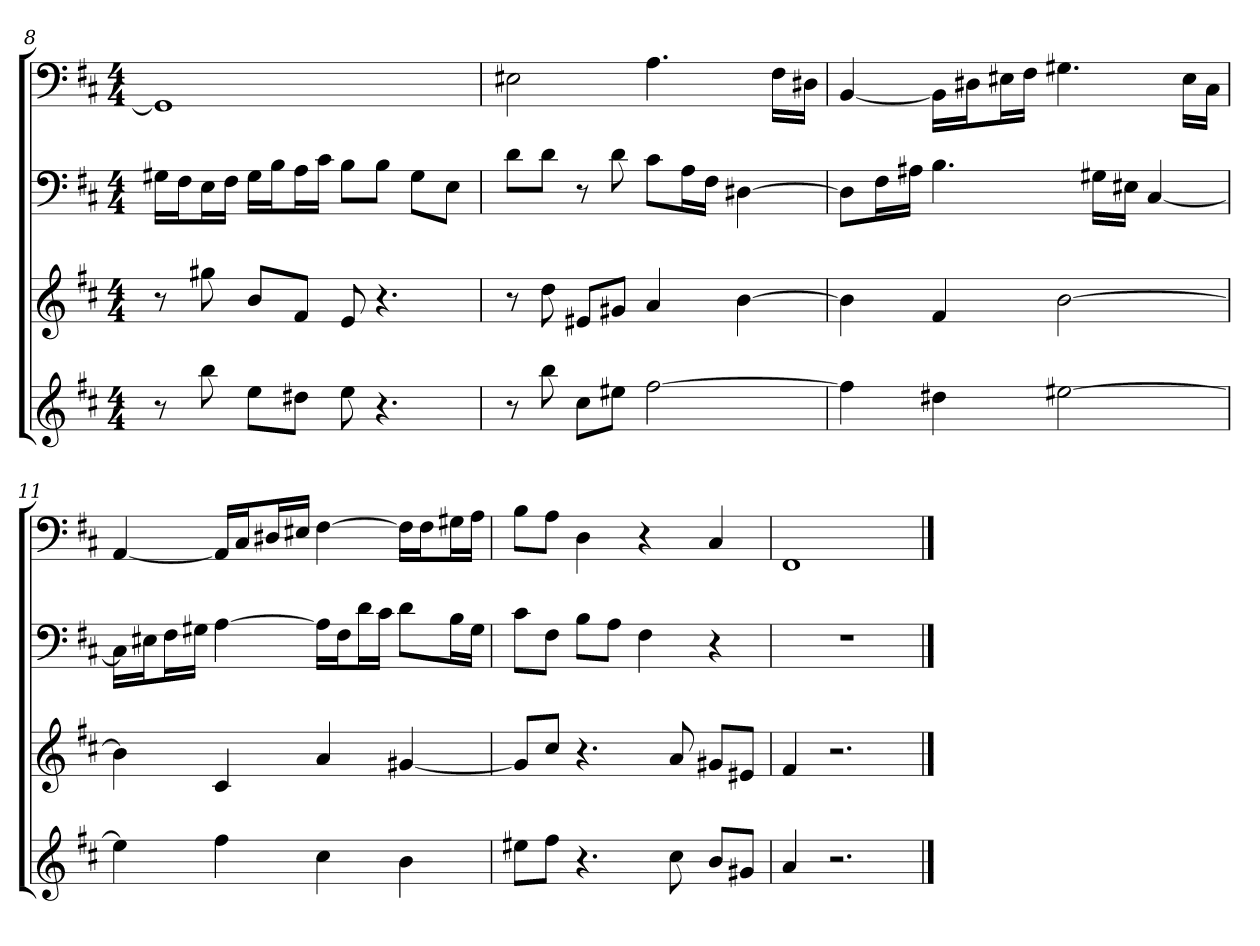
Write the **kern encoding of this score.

**kern	**kern	**kern	**kern
*part4	*part3	*part2	*part1
*staff4	*staff3	*staff2	*staff1
*	*	*clefF4	*clefF4
*k[f#c#]	*k[f#c#]	*k[f#c#]	*k[f#c#]
*b:	*b:	*b:	*b:
*M4/4	*M4/4	*M4/4	*M4/4
=8	=8	=8	=8
8r	8r	16G#X\LL	1GG#]
.	.	16F#\J	.
8bb	8gg#X	16E\L	.
.	.	16F#\JJ	.
8eeL	8bL	16G#\LL	.
.	.	16B\J	.
8dd#XJ	8f#J	16A\L	.
.	.	16c#\JJ	.
8ee	8e	8B\L	.
4.r	4.r	8B\J	.
.	.	8G#\L	.
.	.	8E\J	.
=9	=9	=9	=9
8r	8r	8d\L	2E#X
8bb	8dd	8d\J	.
8cc#L	8e#XL	8r	.
8ee#XJ	8g#XJ	8d	.
[2ff#	4a	8c#\L	4.A
.	.	16A\L	.
.	.	16F#\JJ	.
.	[4b	[4D#X	.
.	.	.	16F#\LL
.	.	.	16D#X\JJ
=10	=10	=10	=10
4ff#]	4b]	8D#\L]	[4BB
.	.	16F#\L	.
.	.	16A#X\JJ	.
4dd#X	4f#	4.B	16BB\LL]
.	.	.	16D#X\J
.	.	.	16E#X\L
.	.	.	16F#\JJ
[2ee#X	[2b	.	4.G#X
.	.	16G#X\LL	.
.	.	16E#X\JJ	.
.	.	[4C#	.
.	.	.	16E#\LL
.	.	.	16C#\JJ
=11	=11	=11	=11
4ee#]	4b]	16C#\LL]	[4AA
.	.	16E#X\J	.
.	.	16F#\L	.
.	.	16G#X\JJ	.
4ff#	4c#	[4A	16AA/LL]
.	.	.	16C#/J
.	.	.	16D#X/L
.	.	.	16E#X/JJ
4cc#	4a	16A\LL]	[4F#
.	.	16F#\J	.
.	.	16d\L	.
.	.	16c#\JJ	.
4b	[4g#X	8d\L	16F#\LL]
.	.	.	16F#\J
.	.	16B\L	16G#X\L
.	.	16G#\JJ	16A\JJ
=12	=12	=12	=12
8ee#XL	8g#L]	8c#\L	8B\L
8ff#J	8cc#J	8F#\J	8A\J
4.r	4.r	8B\L	4D
.	.	8A\J	.
.	.	4F#	4r
8cc#	8a	.	.
8bL	8g#XL	4r	4C#
8g#XJ	8e#XJ	.	.
=13	=13	=13	=13
4a	4f#	1r	1FF#
2.r	2.r	.	.
==	==	==	==
*-	*-	*-	*-
